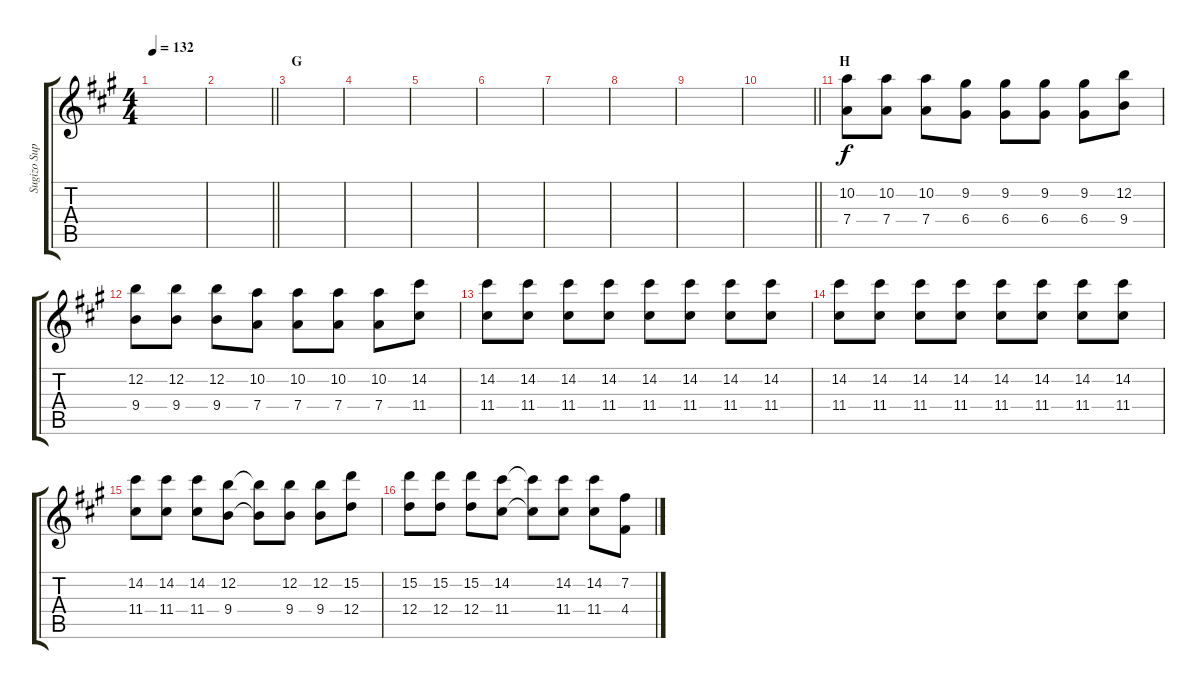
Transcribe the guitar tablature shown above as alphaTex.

\track ("Sugizo Support" "Sugizo Sup") {instrument distortionguitar}
\staff {score tabs}
\tuning (E4 B3 G3 D3 A2 E2) {hide}
\ts (4 4)
\tempo 132
\clef g2
\ks a
|
\barLineRight lightlight
|
\section ("" "G")
|
|
|
|
|
|
|
\barLineRight lightlight
|
\section ("" "H")
(10.2 7.4).8 (10.2 7.4).8 (10.2 7.4).8 (9.2 6.4).8 (9.2 6.4).8 (9.2 6.4).8 (9.2 6.4).8 (12.2 9.4).8 |
(12.2 9.4).8 (12.2 9.4).8 (12.2 9.4).8 (10.2 7.4).8 (10.2 7.4).8 (10.2 7.4).8 (10.2 7.4).8 (14.2 11.4).8 |
(14.2 11.4).8 (14.2 11.4).8 (14.2 11.4).8 (14.2 11.4).8 (14.2 11.4).8 (14.2 11.4).8 (14.2 11.4).8 (14.2 11.4).8 |
(14.2 11.4).8 (14.2 11.4).8 (14.2 11.4).8 (14.2 11.4).8 (14.2 11.4).8 (14.2 11.4).8 (14.2 11.4).8 (14.2 11.4).8 |
(14.2 11.4).8 (14.2 11.4).8 (14.2 11.4).8 (12.2 9.4).8 (12.2{t} 9.4{t}).8 (12.2 9.4).8 (12.2 9.4).8 (15.2 12.4).8 |
(15.2 12.4).8 (15.2 12.4).8 (15.2 12.4).8 (14.2 11.4).8 (14.2{t} 11.4{t}).8 (14.2 11.4).8 (14.2 11.4).8 (7.2 4.4).8
